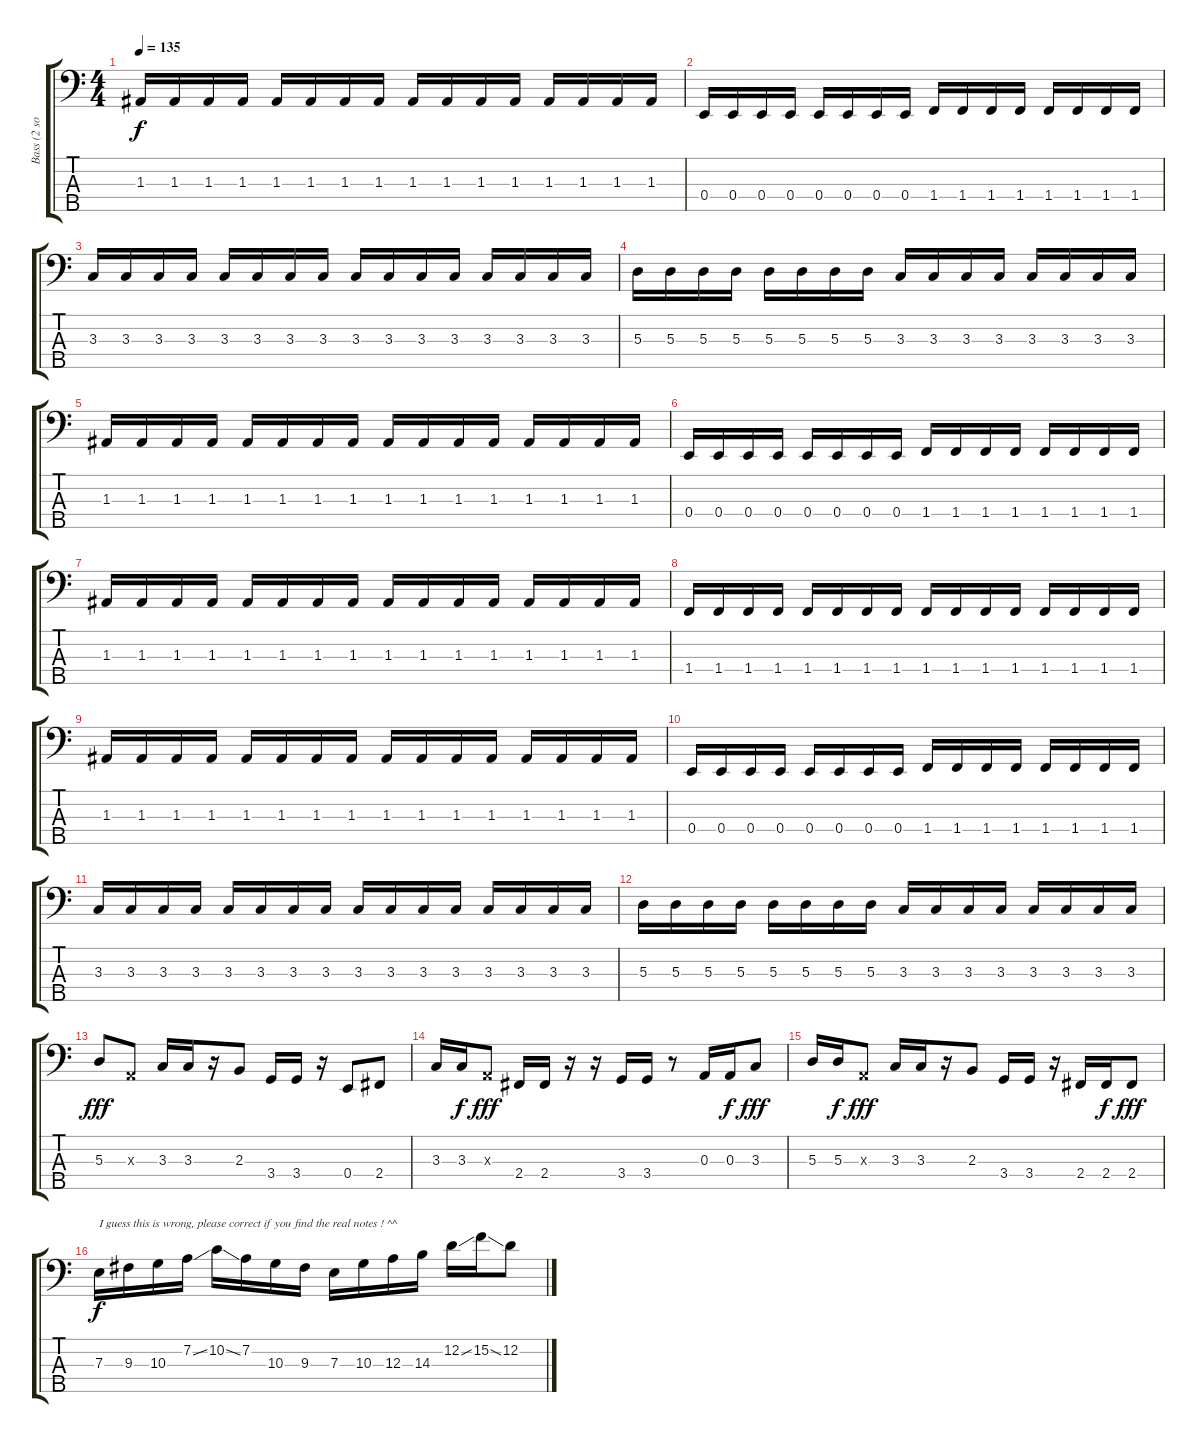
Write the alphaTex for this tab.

\track ("Bass (2 solos :D)" "Bass (2 so") {instrument electricbassfinger}
\staff {score tabs}
\tuning (G2 D2 A1 E1 B0) {hide}
\ts (4 4)
\tempo 135
\clef f4
\ks c
1.3.16{dy f} 1.3.16 1.3.16 1.3.16 1.3.16 1.3.16 1.3.16 1.3.16 1.3.16 1.3.16 1.3.16 1.3.16 1.3.16 1.3.16 1.3.16 1.3.16 |
0.4.16 0.4.16 0.4.16 0.4.16 0.4.16 0.4.16 0.4.16 0.4.16 1.4.16 1.4.16 1.4.16 1.4.16 1.4.16 1.4.16 1.4.16 1.4.16 |
3.3.16 3.3.16 3.3.16 3.3.16 3.3.16 3.3.16 3.3.16 3.3.16 3.3.16 3.3.16 3.3.16 3.3.16 3.3.16 3.3.16 3.3.16 3.3.16 |
5.3.16 5.3.16 5.3.16 5.3.16 5.3.16 5.3.16 5.3.16 5.3.16 3.3.16 3.3.16 3.3.16 3.3.16 3.3.16 3.3.16 3.3.16 3.3.16 |
1.3.16 1.3.16 1.3.16 1.3.16 1.3.16 1.3.16 1.3.16 1.3.16 1.3.16 1.3.16 1.3.16 1.3.16 1.3.16 1.3.16 1.3.16 1.3.16 |
0.4.16 0.4.16 0.4.16 0.4.16 0.4.16 0.4.16 0.4.16 0.4.16 1.4.16 1.4.16 1.4.16 1.4.16 1.4.16 1.4.16 1.4.16 1.4.16 |
1.3.16 1.3.16 1.3.16 1.3.16 1.3.16 1.3.16 1.3.16 1.3.16 1.3.16 1.3.16 1.3.16 1.3.16 1.3.16 1.3.16 1.3.16 1.3.16 |
1.4.16 1.4.16 1.4.16 1.4.16 1.4.16 1.4.16 1.4.16 1.4.16 1.4.16 1.4.16 1.4.16 1.4.16 1.4.16 1.4.16 1.4.16 1.4.16 |
1.3.16 1.3.16 1.3.16 1.3.16 1.3.16 1.3.16 1.3.16 1.3.16 1.3.16 1.3.16 1.3.16 1.3.16 1.3.16 1.3.16 1.3.16 1.3.16 |
0.4.16 0.4.16 0.4.16 0.4.16 0.4.16 0.4.16 0.4.16 0.4.16 1.4.16 1.4.16 1.4.16 1.4.16 1.4.16 1.4.16 1.4.16 1.4.16 |
3.3.16 3.3.16 3.3.16 3.3.16 3.3.16 3.3.16 3.3.16 3.3.16 3.3.16 3.3.16 3.3.16 3.3.16 3.3.16 3.3.16 3.3.16 3.3.16 |
5.3.16 5.3.16 5.3.16 5.3.16 5.3.16 5.3.16 5.3.16 5.3.16 3.3.16 3.3.16 3.3.16 3.3.16 3.3.16 3.3.16 3.3.16 3.3.16 |
5.3.8{dy fff} 0.3{x}.8 3.3.16 3.3.16 r.16 2.3.8 3.4.16 3.4.16 r.16 0.4.8 2.4.8 |
3.3.16 3.3.16{dy f} 0.3{x}.8{dy fff} 2.4.16 2.4.16 r.16 r.16 3.4.16 3.4.16 r.8 0.3.16 0.3.16{dy f} 3.3.8{dy fff} |
5.3.16 5.3.16{dy f} 0.3{x}.8{dy fff} 3.3.16 3.3.16 r.16 2.3.8 3.4.16 3.4.16 r.16 2.4.16 2.4.16{dy f} 2.4.8{dy fff} |
7.3.16{txt "I guess this is wrong, please correct if you find the real notes ! ^^" dy f} 9.3.16 10.3.16 7.2{ss}.16 10.2{ss}.16 7.2.16 10.3.16 9.3.16 7.3.16 10.3.16 12.3.16 14.3.16 12.2{ss}.16 15.2{ss}.16 12.2.8
